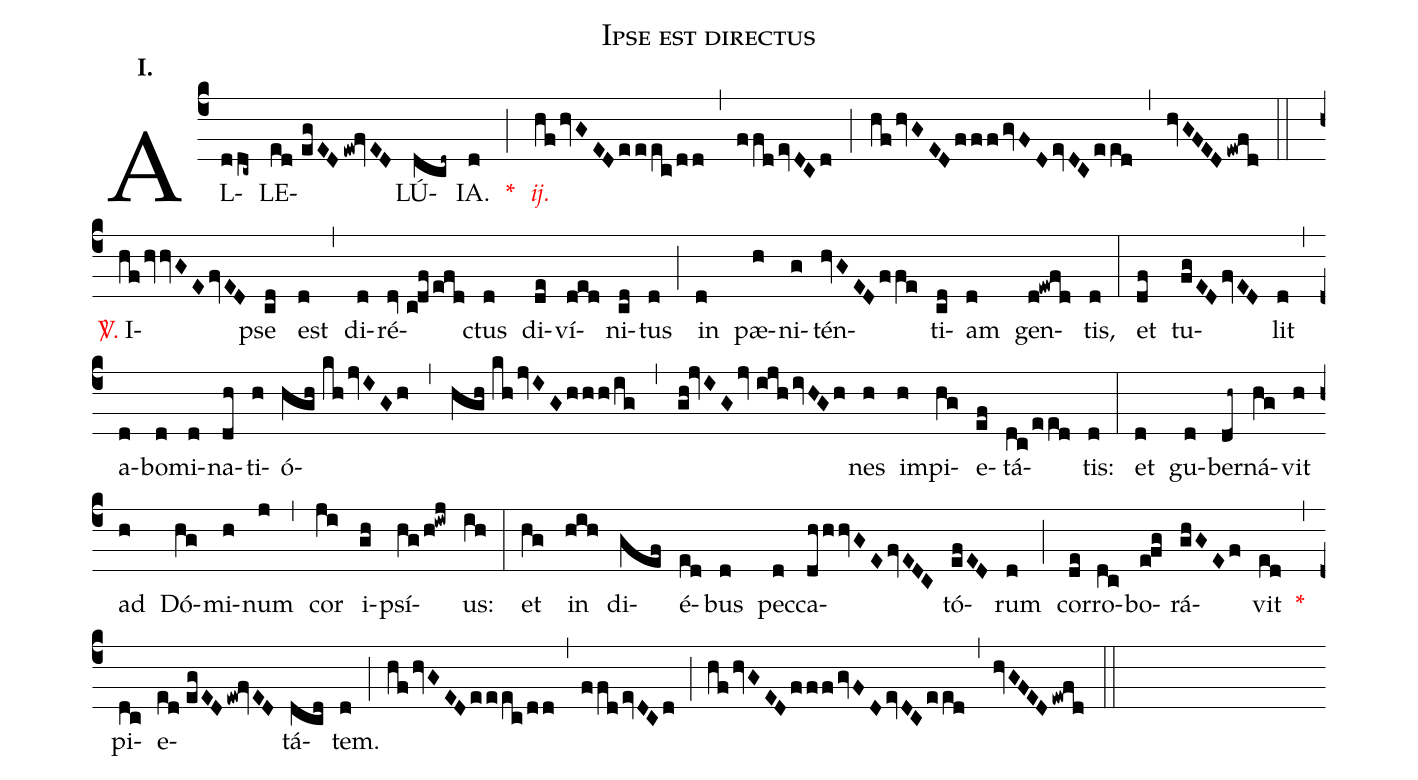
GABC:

name:Ipse est directus;
mode:I.;
office-part:Alleluia;
%%
(c4) AL(ddc~)LE(ed//egEDew!fvED)LÚ(dcd~)IA.(d) <v>\red{*}</v>(;) <v>\redit{ij.}</v>(hfhvGED/eeec/dd) (,) (ffdevDCd) (;) (hfhvGED/fffgvFD/evDC/eed) (,) (hvGFED/ewfd) (::) <v>\red{\Vbar.}</v> I(hfhvvGEfvED)pse(cd) est(d) (,) di(d)ré(dv//c!df/efd)ctus(d) di(de)ví(ded)ni(cd)tus(d) (;) in(d) pæ(h)ni(g)tén(hvGEDffe)ti(cd)am(d) gen(d!ewfd)tis,(d) (:) et(df) tu(fgEDfvED)lit(d) (,) a(d)bo(d)mi(d)na(dh)ti(h)ó(hgh//khjvIGh,hgh//khjvIGhhh/ig,gh!jvIGjv//ijhivHGh)nes(h) im(h)pi(hg)e(ef)tá(dc/eed)tis:(d) (:) et(d) gu(d)ber(dh~)ná(hg)vit(h) ad(h) Dó(hg)mi(h)num(j) (,) cor(ji) i(gh)psí(hg/h!iwj)us:(ih) (:) et(hg) in(hih) di(gef)é(ed)bus(d) pec(d)ca(dhhhvGEfvEDC)tó(efED)rum(d) (;) cor(de)ro(dc)bo(e!fg)rá(ghGEf)vit(ed) <v>\red{*}</v>(,) pi(dc)e(ed//egEDew!fvED)tá(dcd)tem.(d) (;) (hf/hvGEDeeec/dd) (,) (ffdevDCd) (;) (hfhvGEDfffgvFDevDCeed) (,) (hvGFEDewfd) (::)
